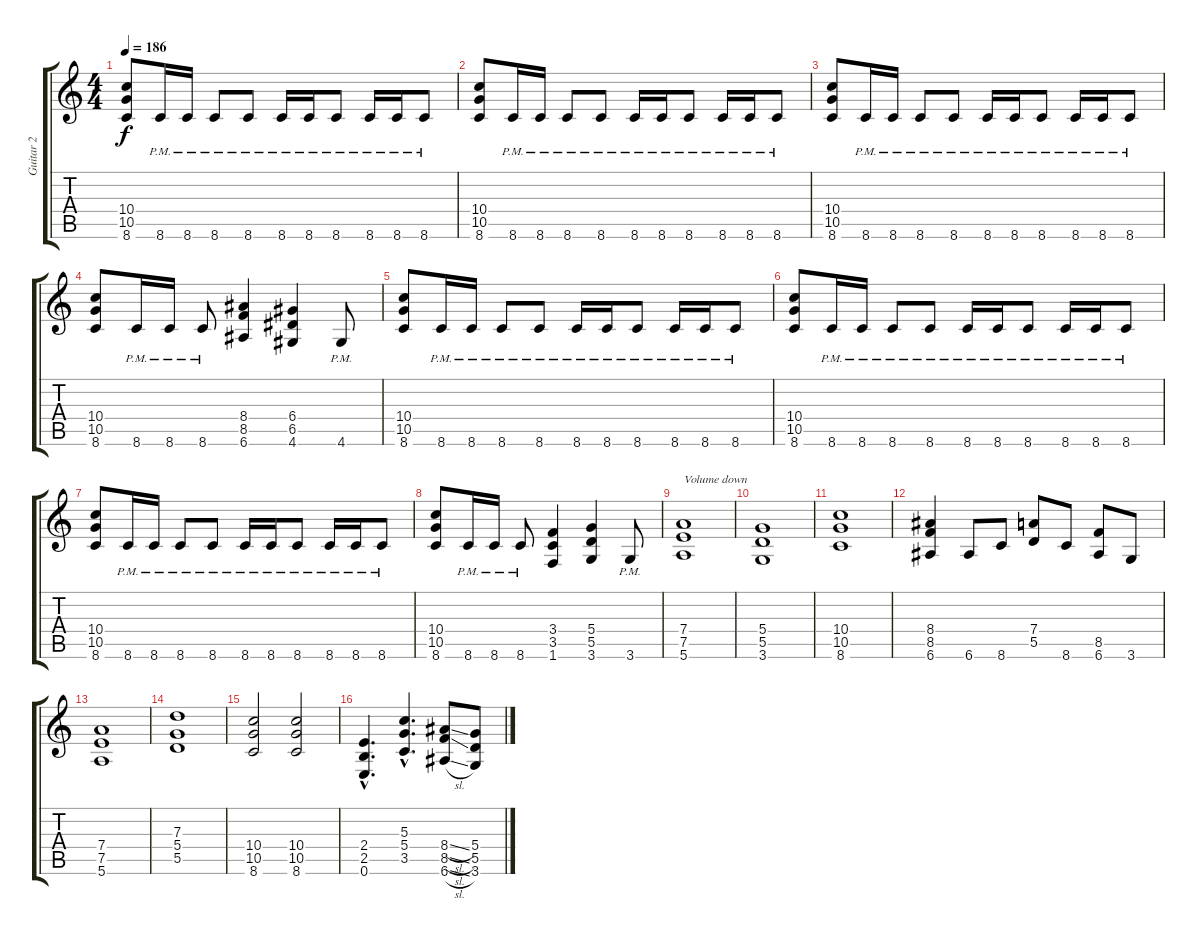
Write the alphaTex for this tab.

\track ("Guitar 2" "Guitar 2") {instrument distortionguitar}
\staff {score tabs}
\tuning (E4 B3 G3 D3 A2 E2) {hide}
\ts (4 4)
\tempo 186
\clef g2
\ks c
(10.4 10.5 8.6).8{dy f} 8.6{pm}.16 8.6{pm}.16 8.6{pm}.8 8.6{pm}.8 8.6{pm}.16 8.6{pm}.16 8.6{pm}.8 8.6{pm}.16 8.6{pm}.16 8.6{pm}.8 |
(10.4 10.5 8.6).8 8.6{pm}.16 8.6{pm}.16 8.6{pm}.8 8.6{pm}.8 8.6{pm}.16 8.6{pm}.16 8.6{pm}.8 8.6{pm}.16 8.6{pm}.16 8.6{pm}.8 |
(10.4 10.5 8.6).8 8.6{pm}.16 8.6{pm}.16 8.6{pm}.8 8.6{pm}.8 8.6{pm}.16 8.6{pm}.16 8.6{pm}.8 8.6{pm}.16 8.6{pm}.16 8.6{pm}.8 |
(10.4 10.5 8.6).8 8.6{pm}.16 8.6{pm}.16 8.6{pm}.8 (8.4 8.5 6.6).4 (6.4 6.5 4.6).4 4.6{pm}.8 |
(10.4 10.5 8.6).8 8.6{pm}.16 8.6{pm}.16 8.6{pm}.8 8.6{pm}.8 8.6{pm}.16 8.6{pm}.16 8.6{pm}.8 8.6{pm}.16 8.6{pm}.16 8.6{pm}.8 |
(10.4 10.5 8.6).8 8.6{pm}.16 8.6{pm}.16 8.6{pm}.8 8.6{pm}.8 8.6{pm}.16 8.6{pm}.16 8.6{pm}.8 8.6{pm}.16 8.6{pm}.16 8.6{pm}.8 |
(10.4 10.5 8.6).8 8.6{pm}.16 8.6{pm}.16 8.6{pm}.8 8.6{pm}.8 8.6{pm}.16 8.6{pm}.16 8.6{pm}.8 8.6{pm}.16 8.6{pm}.16 8.6{pm}.8 |
(10.4 10.5 8.6).8 8.6{pm}.16 8.6{pm}.16 8.6{pm}.8 (3.4 3.5 1.6).4 (5.4 5.5 3.6).4 3.6{pm}.8 |
(7.4 7.5 5.6).1{txt "Volume down" volume 10} |
(5.4 5.5 3.6).1 |
(10.4 10.5 8.6).1 |
(8.4 8.5 6.6).4 6.6.8 8.6.8 (7.4 5.5).8 8.6.8 (8.5 6.6).8 3.6.8 |
(7.4 7.5 5.6).1 |
(7.3 5.4 5.5).1 |
(10.4 10.5 8.6).2 (10.4 10.5 8.6).2 |
(2.4{hac} 2.5{hac} 0.6{hac}).4{d} (5.3{hac} 5.4{hac} 3.5{hac}).4{d} (8.4{sl} 8.5{sl} 6.6{sl}).8 (5.4 5.5 3.6).8
